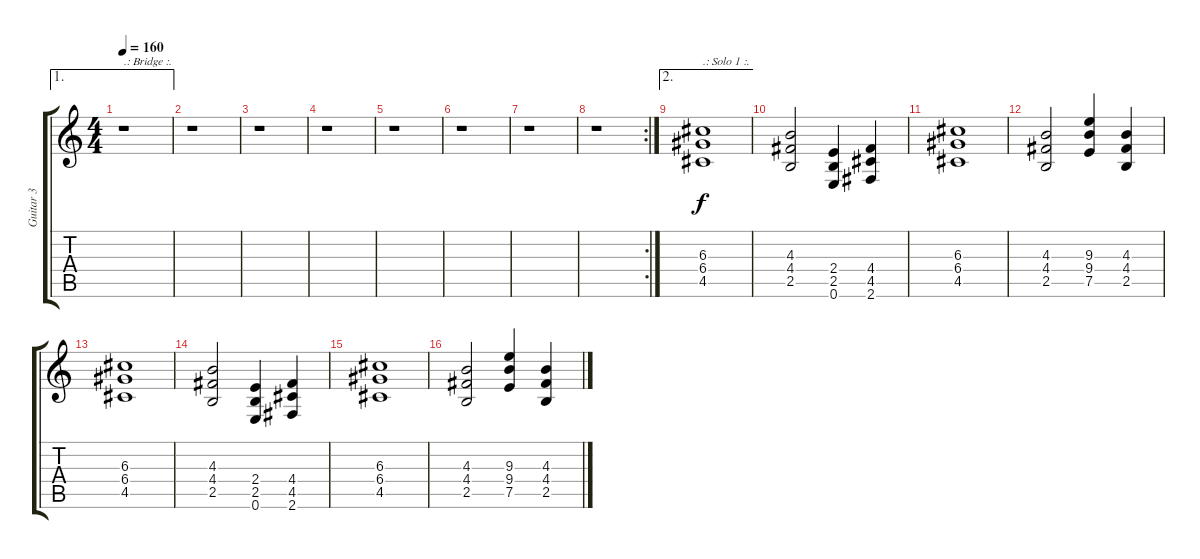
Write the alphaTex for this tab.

\track ("Guitar 3" "Guitar 3") {instrument overdrivenguitar}
\staff {score tabs}
\tuning (E4 B3 G3 D3 A2 E2) {hide}
\ae 1
\ts (4 4)
\tempo 160
\clef g2
\ks c
r.1{txt ".: Bridge :." dy f} |
r.1 |
r.1 |
r.1 |
r.1 |
r.1 |
r.1 |
\rc 2
r.1 |
\ae 2
(6.3 6.4 4.5).1{txt ".: Solo 1 :."} |
(4.3 4.4 2.5).2 (2.4 2.5 0.6).4 (4.4 4.5 2.6).4 |
(6.3 6.4 4.5).1 |
(4.3 4.4 2.5).2 (9.3 9.4 7.5).4 (4.3 4.4 2.5).4 |
(6.3 6.4 4.5).1 |
(4.3 4.4 2.5).2 (2.4 2.5 0.6).4 (4.4 4.5 2.6).4 |
(6.3 6.4 4.5).1 |
(4.3 4.4 2.5).2 (9.3 9.4 7.5).4 (4.3 4.4 2.5).4
